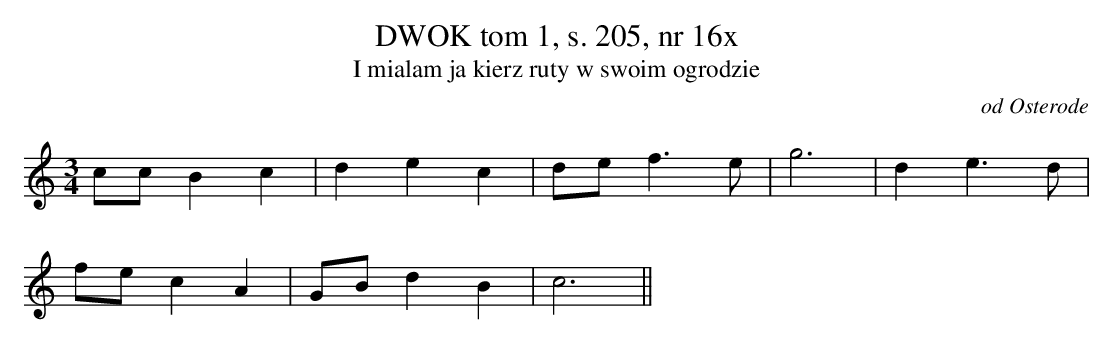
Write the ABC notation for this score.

X:1
T:DWOK tom 1, s. 205, nr 16x
T:I mialam ja kierz ruty w swoim ogrodzie
O:od Osterode
M:3/4
L:1/8
K:C
ccB2c2 | d2e2c2 | def3e | g6 |d2e3d |
 fec2A2 | GBd2B2 | c6||
